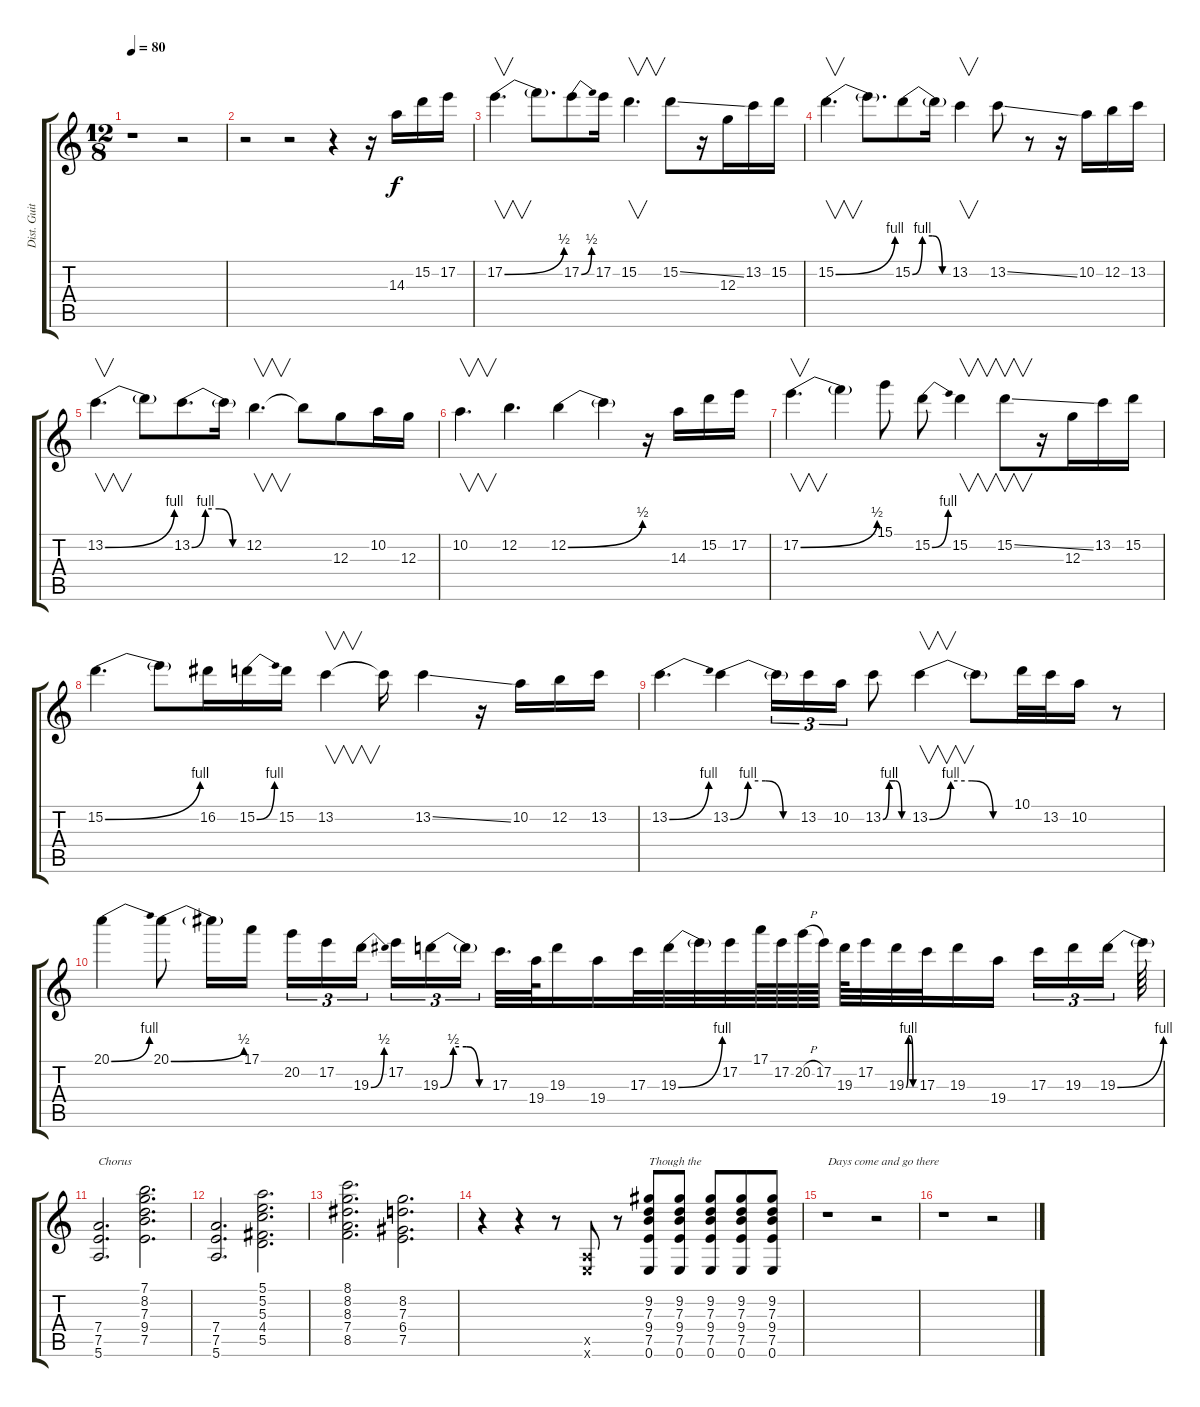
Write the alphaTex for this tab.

\track ("Dist. Guitar Solo" "Dist. Guit") {instrument distortionguitar}
\staff {score tabs}
\tuning (E4 B3 G3 D3 A2 E2) {hide}
\ts (12 8)
\tempo 80
\clef g2
\ks c
r.1{dy f} r.2 |
r.2 r.2 r.4 r.16 14.3.16 15.2.16 17.2.16 |
17.2{be (bend 0 0 60 2)}.4{v d} 17.2{t}.8{d} 17.2{be (bend 0 0 60 2)}.8 17.2.16 15.2.4{v d} 15.2{ss}.8 r.16 12.3.16 13.2.16 15.2.16 |
15.2{be (bend 0 0 60 4)}.4{v d} 15.2{t}.8{d} 15.2{be (custom 0 0 15 4 30 4 45 0 60 0)}.8 15.2{t}.16 13.2.4{v} 13.2{ss}.8 r.8 r.16 10.2.16 12.2.16 13.2.16 |
13.2{be (bend 0 0 60 4)}.4{v d} 13.2{t}.8 13.2{be (custom 0 0 15 4 30 4 45 0 60 0)}.8{d} 13.2{t}.16 12.2.4{v d} 12.2{t}.8 12.3.8 10.2.16 12.3.16 |
10.2.4{v d} 12.2.4{d} 12.2{be (bend 0 0 60 2)}.4 12.2{t}.4 r.16 14.3.16 15.2.16 17.2.16 |
17.2{be (bend 0 0 60 2)}.4{v d} 17.2{t}.4 15.1.8 15.2{be (bend 0 0 60 4)}.8 15.2.4{v} 15.2{ss}.8{v} r.16 12.3.16 13.2.16 15.2.16 |
15.2{be (bend 0 0 60 4)}.4{d} 15.2{t}.8 16.2.16 15.2{be (bend 0 0 60 4)}.16 15.2.16 13.2.4{v} 13.2{t}.16 13.2{ss}.4 r.16 10.2.16 12.2.16 13.2.16 |
13.2{be (bend 0 0 60 4)}.4{d} 13.2{be (custom 0 0 15 4 30 4 45 0 60 0)}.4 13.2{t}.16{tu (3 2)} 13.2.16{tu (3 2)} 10.2.16{tu (3 2)} 13.2{be (custom 0 0 15 4 30 4 45 0 60 0)}.8 13.2{be (custom 0 0 15 4 30 4 45 0 60 0)}.4{v} 13.2{t}.8 10.1.32 13.2.32 10.2.16 r.8 |
20.1{be (bend 0 0 60 4)}.4 20.1{be (bend 0 0 60 2)}.8 20.1{t}.16 17.1.16 20.2.16{tu (3 2)} 17.2.16{tu (3 2)} 19.3{be (bend 0 0 60 2)}.16{tu (3 2)} 17.2.16{tu (3 2)} 19.3{be (custom 0 0 15 2 30 2 45 0 60 0)}.16{tu (3 2)} 19.3{t}.16{tu (3 2)} 17.3.32{d} 19.4.64 19.3.16 19.4.16 17.3.32 19.3{be (bend 0 0 60 4)}.32 19.3{t}.32 17.2.32 17.1.64 17.2.64 20.2{h}.64 17.2.64 19.3.64 17.2.32 19.3{be (custom 0 0 15 4 30 4 45 0 60 0)}.32 17.3.32 19.3.16 19.4.16 17.3.16{tu (3 2)} 19.3.16{tu (3 2)} 19.3{be (bend 0 0 60 4)}.16{tu (3 2)} 19.3{t}.64 |
(7.4 7.5 5.6).2{d txt "Chorus"} (7.1 8.2 7.3 9.4 7.5).2{d} |
(7.4 7.5 5.6).2{d} (5.1 5.2 5.3 4.4 5.5).2{d} |
(8.1 8.2 8.3 7.4 8.5).2{d} (8.2 7.3 6.4 7.5).2{d} |
r.4 r.4 r.8 (0.5{x} 0.6{x}).8 r.8 (9.2 7.3 9.4 7.5 0.6).8{txt "Though the"} (9.2 7.3 9.4 7.5 0.6).8 (9.2 7.3 9.4 7.5 0.6).8 (9.2 7.3 9.4 7.5 0.6).8 (9.2 7.3 9.4 7.5 0.6).8 |
r.1{txt "Days come and go there"} r.2 |
r.1 r.2
